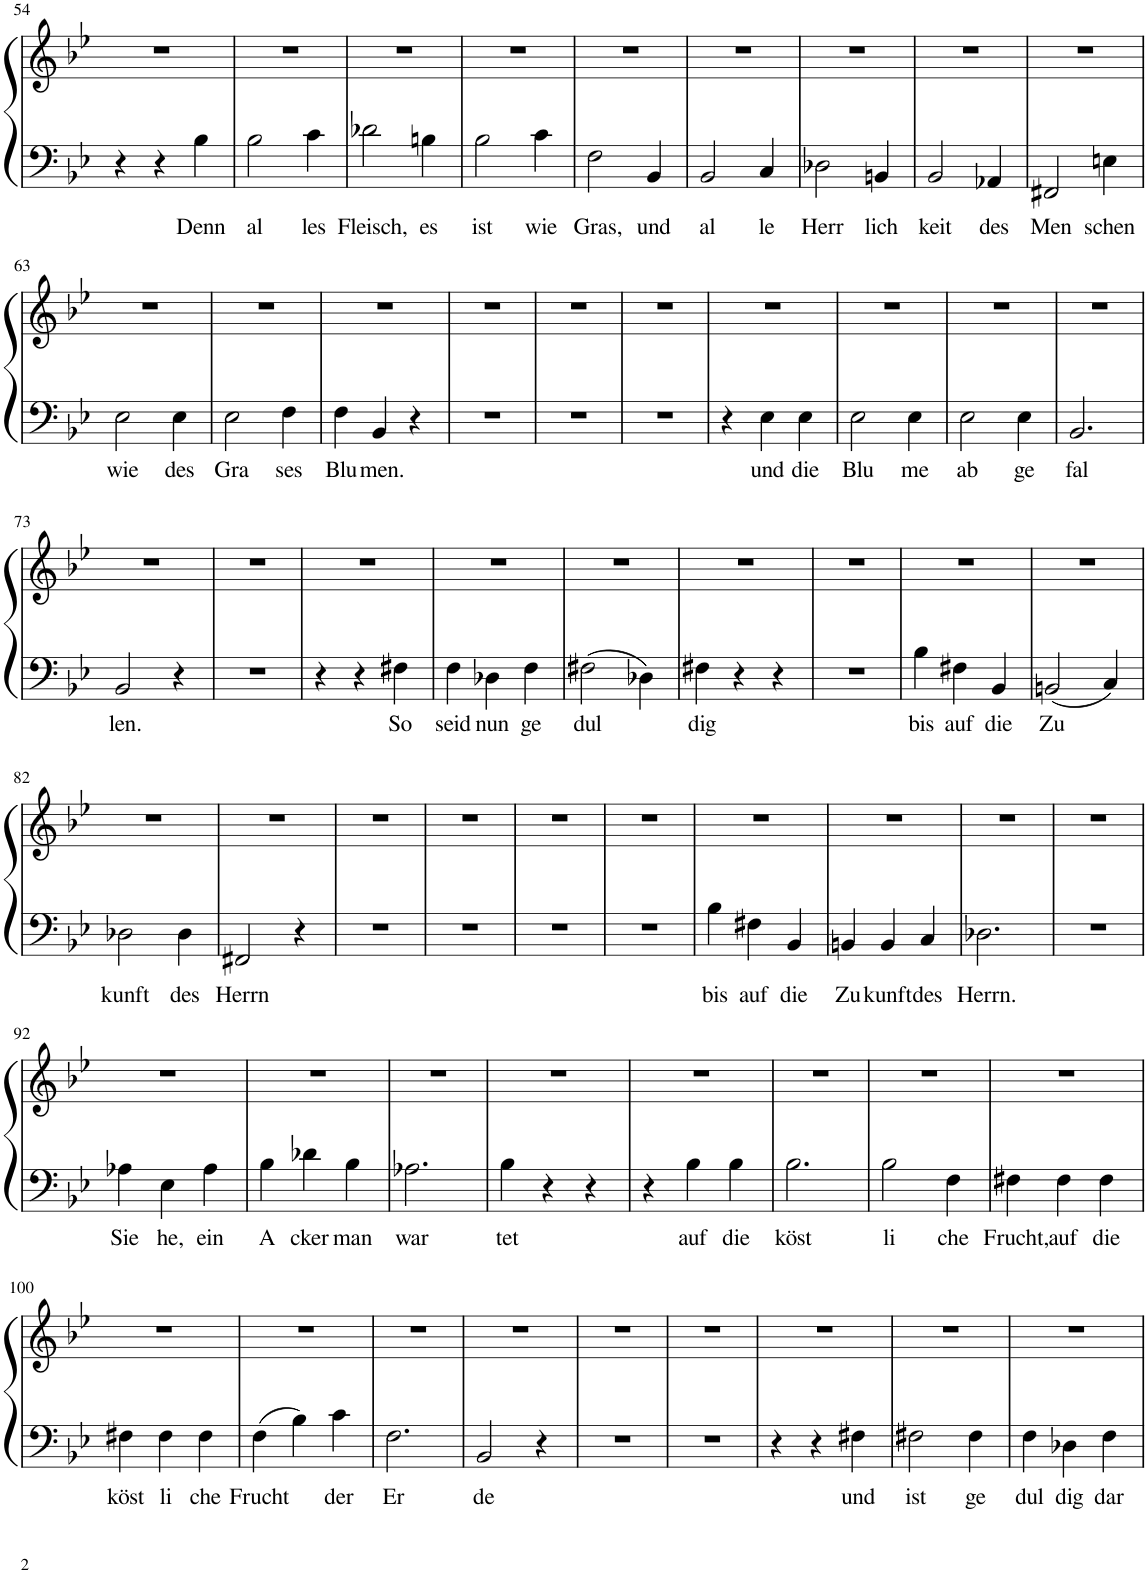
**kern	**text	**kern
*part1	*part1	*part1
*staff2	*staff2	*staff1
*I"Piano	*	*
*I'Pno.	*	*
!!LO:PB:g=z
*clefF4	*	*clefG2
*k[b-e-]	*	*k[b-e-]
*M3/4	*	*M3/4
=54	=54	=54
4r	.	2.r
4r	.	.
!	!LO:LY:b	!
4B-\	Denn	.
=55	=55	=55
!	!LO:LY:b	!
2B-\	al	2.r
!	!LO:LY:b	!
4c\	les	.
=56	=56	=56
!	!LO:LY:b	!
2d-X\	Fleisch,	2.r
!	!LO:LY:b	!
4Bn\	es	.
=57	=57	=57
!	!LO:LY:b	!
2B-\	ist	2.r
!	!LO:LY:b	!
4c\	wie	.
=58	=58	=58
!	!LO:LY:b	!
2F\	Gras,	2.r
!	!LO:LY:b	!
4BB-/	und	.
=59	=59	=59
!	!LO:LY:b	!
2BB-/	al	2.r
!	!LO:LY:b	!
4C/	le	.
=60	=60	=60
!	!LO:LY:b	!
2D-X\	Herr	2.r
!	!LO:LY:b	!
4BBn/	lich	.
=61	=61	=61
!	!LO:LY:b	!
2BB-/	keit	2.r
!	!LO:LY:b	!
4AA-X/	des	.
=62	=62	=62
!	!LO:LY:b	!
2FF#X/	Men	2.r
!	!LO:LY:b	!
4En\	schen	.
!!LO:LB:g=z
=63	=63	=63
!	!LO:LY:b	!
2E-\	wie	2.r
!	!LO:LY:b	!
4E-\	des	.
=64	=64	=64
!	!LO:LY:b	!
2E-\	Gra	2.r
!	!LO:LY:b	!
4F\	ses	.
=65	=65	=65
!	!LO:LY:b	!
4F\	Blu	2.r
!	!LO:LY:b	!
4BB-/	men.	.
4r	.	.
=66	=66	=66
2.r	.	2.r
=67	=67	=67
2.r	.	2.r
=68	=68	=68
2.r	.	2.r
=69	=69	=69
4r	.	2.r
!	!LO:LY:b	!
4E-\	und	.
!	!LO:LY:b	!
4E-\	die	.
=70	=70	=70
!	!LO:LY:b	!
2E-\	Blu	2.r
!	!LO:LY:b	!
4E-\	me	.
=71	=71	=71
!	!LO:LY:b	!
2E-\	ab	2.r
!	!LO:LY:b	!
4E-\	ge	.
=72	=72	=72
!	!LO:LY:b	!
2.BB-/	fal	2.r
!!LO:LB:g=z
=73	=73	=73
!	!LO:LY:b	!
2BB-/	len.	2.r
4r	.	.
=74	=74	=74
2.r	.	2.r
=75	=75	=75
4r	.	2.r
4r	.	.
!	!LO:LY:b	!
4F#X\	So	.
=76	=76	=76
!	!LO:LY:b	!
4F\	seid	2.r
!	!LO:LY:b	!
4D-X\	nun	.
!	!LO:LY:b	!
4F\	ge	.
=77	=77	=77
!	!LO:LY:b	!
2F#X\	dul	2.r
4D-X\	.	.
=78	=78	=78
!	!LO:LY:b	!
4F#X\	dig	2.r
4r	.	.
4r	.	.
=79	=79	=79
2.r	.	2.r
=80	=80	=80
!	!LO:LY:b	!
4B-\	bis	2.r
!	!LO:LY:b	!
4F#X\	auf	.
!	!LO:LY:b	!
4BB-/	die	.
=81	=81	=81
!	!LO:LY:b	!
2BBn/	Zu	2.r
4C/	.	.
!!LO:LB:g=z
=82	=82	=82
!	!LO:LY:b	!
2D-X\	kunft	2.r
!	!LO:LY:b	!
4D-\	des	.
=83	=83	=83
!	!LO:LY:b	!
2FF#X/	Herrn	2.r
4r	.	.
=84	=84	=84
2.r	.	2.r
=85	=85	=85
2.r	.	2.r
=86	=86	=86
2.r	.	2.r
=87	=87	=87
2.r	.	2.r
=88	=88	=88
!	!LO:LY:b	!
4B-\	bis	2.r
!	!LO:LY:b	!
4F#X\	auf	.
!	!LO:LY:b	!
4BB-/	die	.
=89	=89	=89
!	!LO:LY:b	!
4BBn/	Zu	2.r
!	!LO:LY:b	!
4BB/	kunft	.
!	!LO:LY:b	!
4C/	des	.
=90	=90	=90
!	!LO:LY:b	!
2.D-X\	Herrn.	2.r
=91	=91	=91
2.r	.	2.r
!!LO:LB:g=z
=92	=92	=92
!	!LO:LY:b	!
4A-X\	Sie	2.r
!	!LO:LY:b	!
4E-\	he,	.
!	!LO:LY:b	!
4A-\	ein	.
=93	=93	=93
!	!LO:LY:b	!
4B-\	A	2.r
!	!LO:LY:b	!
4d-X\	cker	.
!	!LO:LY:b	!
4B-\	man	.
=94	=94	=94
!	!LO:LY:b	!
2.A-X\	war	2.r
=95	=95	=95
!	!LO:LY:b	!
4B-\	tet	2.r
4r	.	.
4r	.	.
=96	=96	=96
4r	.	2.r
!	!LO:LY:b	!
4B-\	auf	.
!	!LO:LY:b	!
4B-\	die	.
=97	=97	=97
!	!LO:LY:b	!
2.B-\	köst	2.r
=98	=98	=98
!	!LO:LY:b	!
2B-\	li	2.r
!	!LO:LY:b	!
4F\	che	.
=99	=99	=99
!	!LO:LY:b	!
4F#X\	Frucht,	2.r
!	!LO:LY:b	!
4F#\	auf	.
!	!LO:LY:b	!
4F#\	die	.
!!LO:LB:g=z
=100	=100	=100
!	!LO:LY:b	!
4F#X\	köst	2.r
!	!LO:LY:b	!
4F#\	li	.
!	!LO:LY:b	!
4F#\	che	.
=101	=101	=101
!	!LO:LY:b	!
4F\	Frucht	2.r
4B-\	.	.
!	!LO:LY:b	!
4c\	der	.
=102	=102	=102
!	!LO:LY:b	!
2.F\	Er	2.r
=103	=103	=103
!	!LO:LY:b	!
2BB-/	de	2.r
4r	.	.
=104	=104	=104
2.r	.	2.r
=105	=105	=105
2.r	.	2.r
=106	=106	=106
4r	.	2.r
4r	.	.
!	!LO:LY:b	!
4F#X\	und	.
=107	=107	=107
!	!LO:LY:b	!
2F#X\	ist	2.r
!	!LO:LY:b	!
4F#\	ge	.
=108	=108	=108
!	!LO:LY:b	!
4F\	dul	2.r
!	!LO:LY:b	!
4D-X\	dig	.
!	!LO:LY:b	!
4F\	dar	.
=	=	=
*-	*-	*-
